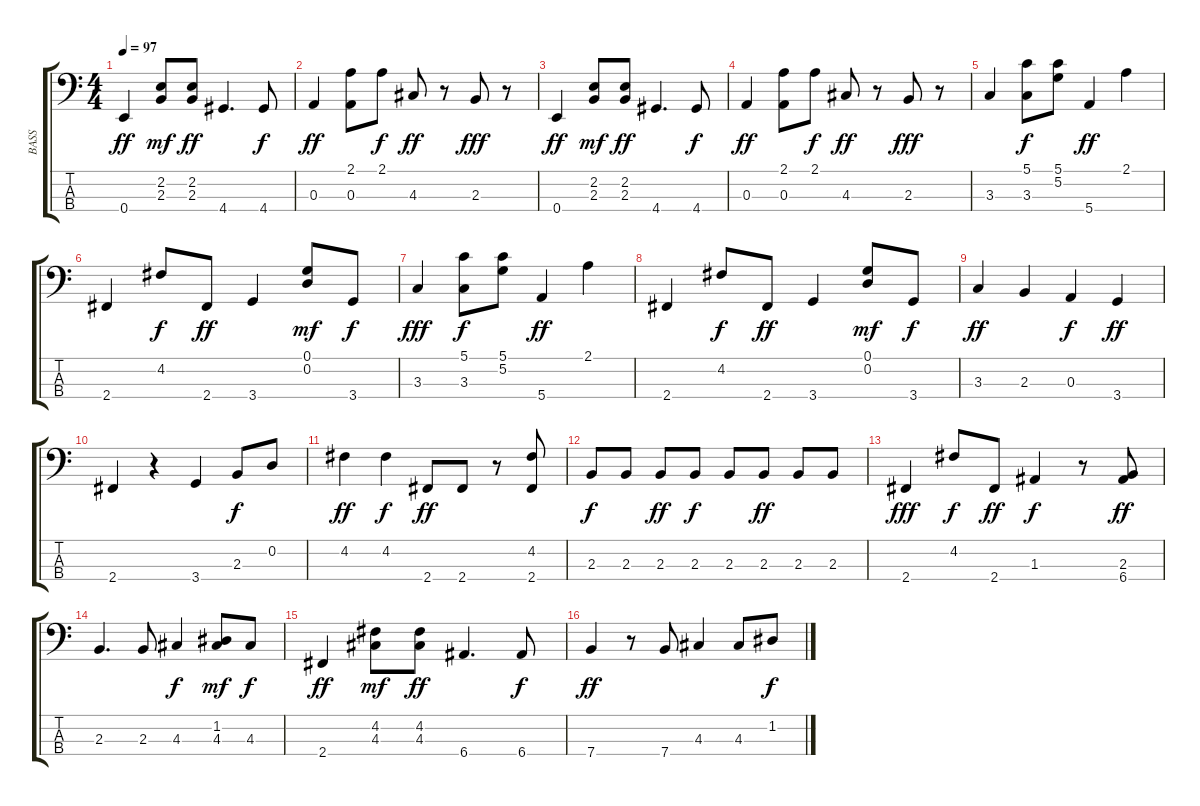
\track ("BASS" "BASS") {instrument electricbassfinger}
\staff {score tabs}
\tuning (G2 D2 A1 E1) {hide}
\ts (4 4)
\tempo 97
\clef f4
\ks c
0.4.4{dy ff} (2.2 2.3).8{dy mf} (2.2 2.3).8{dy ff} 4.4.4{d} 4.4.8{dy f} |
0.3.4{dy ff} (2.1 0.3).8 2.1.8{dy f} 4.3.8{dy ff} r.8 2.3.8{dy fff} r.8 |
0.4.4{dy ff} (2.2 2.3).8{dy mf} (2.2 2.3).8{dy ff} 4.4.4{d} 4.4.8{dy f} |
0.3.4{dy ff} (2.1 0.3).8 2.1.8{dy f} 4.3.8{dy ff} r.8 2.3.8{dy fff} r.8 |
3.3.4 (5.1 3.3).8{dy f} (5.1 5.2).8 5.4.4{dy ff} 2.1.4 |
2.4.4 4.2.8{dy f} 2.4.8{dy ff} 3.4.4 (0.1 0.2).8{dy mf} 3.4.8{dy f} |
3.3.4{dy fff} (5.1 3.3).8{dy f} (5.1 5.2).8 5.4.4{dy ff} 2.1.4 |
2.4.4 4.2.8{dy f} 2.4.8{dy ff} 3.4.4 (0.1 0.2).8{dy mf} 3.4.8{dy f} |
3.3.4{dy ff} 2.3.4 0.3.4{dy f} 3.4.4{dy ff} |
2.4.4 r.4 3.4.4 2.3.8{dy f} 0.2.8 |
4.2.4{dy ff} 4.2.4{dy f} 2.4.8{dy ff} 2.4.8 r.8 (4.2 2.4).8 |
2.3.8{dy f} 2.3.8 2.3.8{dy ff} 2.3.8{dy f} 2.3.8 2.3.8{dy ff} 2.3.8 2.3.8 |
2.4.4{dy fff} 4.2.8{dy f} 2.4.8{dy ff} 1.3.4{dy f} r.8 (2.3 6.4).8{dy ff} |
2.3.4{d} 2.3.8 4.3.4{dy f} (1.2 4.3).8{dy mf} 4.3.8{dy f} |
2.4.4{dy ff} (4.2 4.3).8{dy mf} (4.2 4.3).8{dy ff} 6.4.4{d} 6.4.8{dy f} |
7.4.4{dy ff} r.8 7.4.8 4.3.4 4.3.8 1.2.8{dy f}
